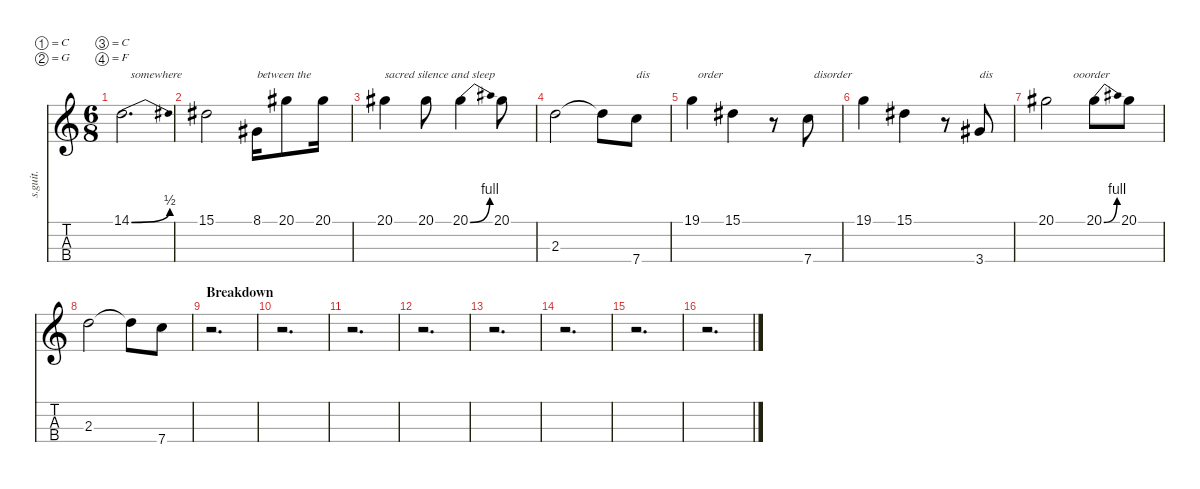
\defaultSystemsLayout 4
\hideDynamics
\bracketExtendMode nobrackets
\track ("Serj Tankian - Vocals" "s.guit.") {instrument violin}
\staff {score tabs}
\tuning (C3 G4 C4 F3)
\displaytranspose 12
\ts (6 8)
\tempo (120 hide)
\clef g2
\ks c
14.1{be (bend 0 0 15 2)}.2{d txt "   somewhere" lyrics (0 "") lyrics (1 "") lyrics (2 "") lyrics (3 "") lyrics (4 "") dy f} |
15.1{acc #}.2{lyrics (0 "") lyrics (1 "") lyrics (2 "") lyrics (3 "") lyrics (4 "")} 8.1{acc #}.16{txt "between the" lyrics (0 "") lyrics (1 "") lyrics (2 "") lyrics (3 "") lyrics (4 "")} 20.1{acc #}.8{lyrics (0 "") lyrics (1 "") lyrics (2 "") lyrics (3 "") lyrics (4 "")} 20.1{acc #}.16{lyrics (0 "") lyrics (1 "") lyrics (2 "") lyrics (3 "") lyrics (4 "")} |
20.1{acc #}.4{txt "sacred silence and sleep " lyrics (0 "") lyrics (1 "") lyrics (2 "") lyrics (3 "") lyrics (4 "")} 20.1{acc #}.8{lyrics (0 "") lyrics (1 "") lyrics (2 "") lyrics (3 "") lyrics (4 "")} 20.1{be (bend 0 0 15 4) acc #}.4{lyrics (0 "") lyrics (1 "") lyrics (2 "") lyrics (3 "") lyrics (4 "")} 20.1{acc #}.8{lyrics (0 "") lyrics (1 "") lyrics (2 "") lyrics (3 "") lyrics (4 "")} |
2.3.2{lyrics (0 "") lyrics (1 "") lyrics (2 "") lyrics (3 "") lyrics (4 "")} 2.3{t}.8{lyrics (0 "") lyrics (1 "") lyrics (2 "") lyrics (3 "") lyrics (4 "")} 7.4.8{txt "dis" lyrics (0 "") lyrics (1 "") lyrics (2 "") lyrics (3 "") lyrics (4 "")} |
19.1.4{txt "  order" lyrics (0 "") lyrics (1 "") lyrics (2 "") lyrics (3 "") lyrics (4 "")} 15.1{acc #}.4{lyrics (0 "") lyrics (1 "") lyrics (2 "") lyrics (3 "") lyrics (4 "")} r.8 7.4.8{txt "  disorder" lyrics (0 "") lyrics (1 "") lyrics (2 "") lyrics (3 "") lyrics (4 "")} |
19.1.4{lyrics (0 "") lyrics (1 "") lyrics (2 "") lyrics (3 "") lyrics (4 "")} 15.1{acc #}.4{lyrics (0 "") lyrics (1 "") lyrics (2 "") lyrics (3 "") lyrics (4 "")} r.8 3.4{acc #}.8{txt "dis" lyrics (0 "") lyrics (1 "") lyrics (2 "") lyrics (3 "") lyrics (4 "")} |
20.1{acc #}.2{txt "         ooorder" lyrics (0 "") lyrics (1 "") lyrics (2 "") lyrics (3 "") lyrics (4 "")} 20.1{be (bend 0 0 15 4) acc #}.8{lyrics (0 "") lyrics (1 "") lyrics (2 "") lyrics (3 "") lyrics (4 "")} 20.1{acc #}.8{lyrics (0 "") lyrics (1 "") lyrics (2 "") lyrics (3 "") lyrics (4 "")} |
2.3.2{lyrics (0 "") lyrics (1 "") lyrics (2 "") lyrics (3 "") lyrics (4 "")} 2.3{t}.8{lyrics (0 "") lyrics (1 "") lyrics (2 "") lyrics (3 "") lyrics (4 "")} 7.4.8{lyrics (0 "") lyrics (1 "") lyrics (2 "") lyrics (3 "") lyrics (4 "")} |
\section ("" "Breakdown")
\tempo (127 hide)
r.2{d} |
r.2{d} |
r.2{d} |
r.2{d} |
\tempo (123 hide)
r.2{d} |
r.2{d} |
r.2{d} |
r.2{d}
